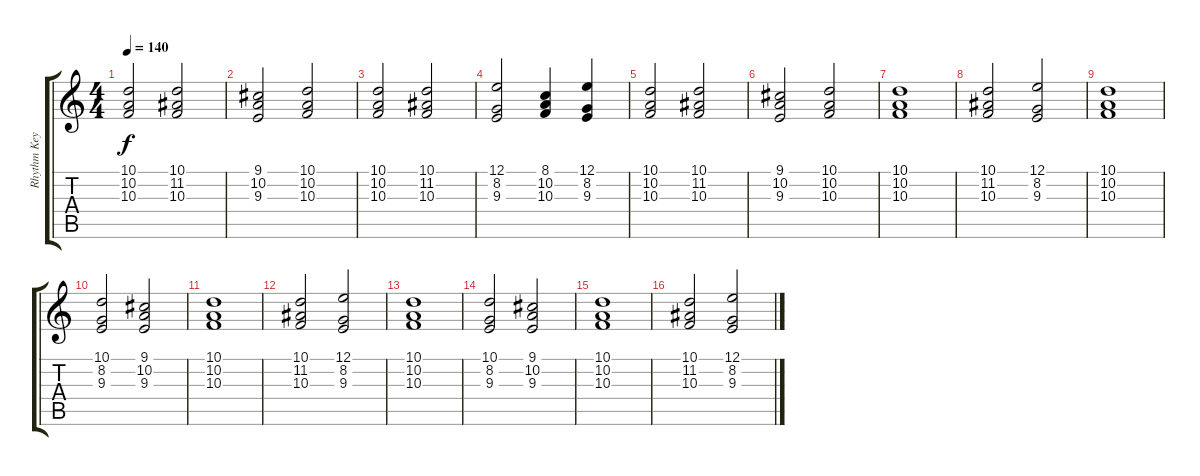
\track ("Rhythm Keyboard" "Rhythm Key") {instrument pad4choir}
\staff {score tabs}
\tuning (E4 B3 G3 D3 A2 E2) {hide}
\ts (4 4)
\tempo 140
\clef g2
\ks c
(10.1 10.2 10.3).2{dy f} (10.1 11.2 10.3).2 |
(9.1 10.2 9.3).2 (10.1 10.2 10.3).2 |
(10.1 10.2 10.3).2 (10.1 11.2 10.3).2 |
(12.1 8.2 9.3).2 (8.1 10.2 10.3).4 (12.1 8.2 9.3).4 |
(10.1 10.2 10.3).2 (10.1 11.2 10.3).2 |
(9.1 10.2 9.3).2 (10.1 10.2 10.3).2 |
(10.1 10.2 10.3).1 |
(10.1 11.2 10.3).2 (12.1 8.2 9.3).2 |
(10.1 10.2 10.3).1 |
(10.1 8.2 9.3).2 (9.1 10.2 9.3).2 |
(10.1 10.2 10.3).1 |
(10.1 11.2 10.3).2 (12.1 8.2 9.3).2 |
(10.1 10.2 10.3).1 |
(10.1 8.2 9.3).2 (9.1 10.2 9.3).2 |
(10.1 10.2 10.3).1 |
(10.1 11.2 10.3).2 (12.1 8.2 9.3).2
